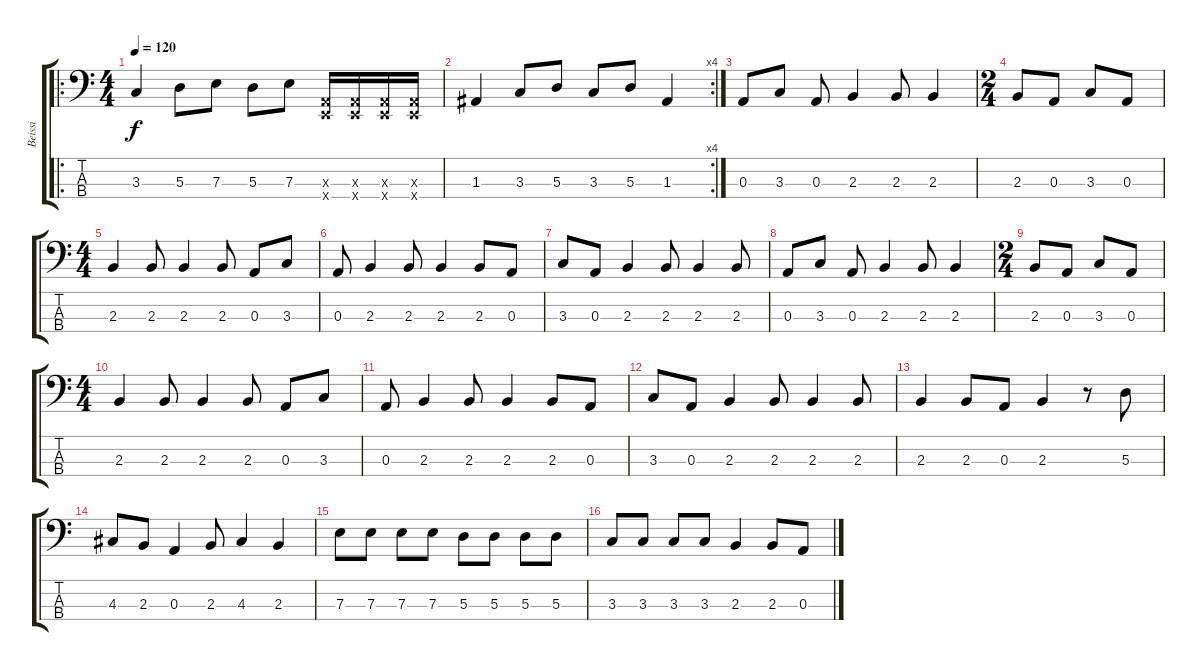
\track ("Beissi" "Beissi") {instrument electricbassfinger}
\staff {score tabs}
\tuning (G2 D2 A1 E1) {hide}
\ro
\ts (4 4)
\tempo 120
\clef f4
\ks c
3.3.4{dy f instrument electricbassfinger} 5.3.8 7.3.8 5.3.8 7.3.8 (0.3{x} 0.4{x}).16 (0.3{x} 0.4{x}).16 (0.3{x} 0.4{x}).16 (0.3{x} 0.4{x}).16 |
\rc 4
1.3.4 3.3.8 5.3.8 3.3.8 5.3.8 1.3.4 |
0.3.8 3.3.8 0.3.8 2.3.4 2.3.8 2.3.4 |
\ts (2 4)
2.3.8 0.3.8 3.3.8 0.3.8 |
\ts (4 4)
2.3.4 2.3.8 2.3.4 2.3.8 0.3.8 3.3.8 |
0.3.8 2.3.4 2.3.8 2.3.4 2.3.8 0.3.8 |
3.3.8 0.3.8 2.3.4 2.3.8 2.3.4 2.3.8 |
0.3.8 3.3.8 0.3.8 2.3.4 2.3.8 2.3.4 |
\ts (2 4)
2.3.8 0.3.8 3.3.8 0.3.8 |
\ts (4 4)
2.3.4 2.3.8 2.3.4 2.3.8 0.3.8 3.3.8 |
0.3.8 2.3.4 2.3.8 2.3.4 2.3.8 0.3.8 |
3.3.8 0.3.8 2.3.4 2.3.8 2.3.4 2.3.8 |
2.3.4 2.3.8 0.3.8 2.3.4 r.8 5.3.8 |
4.3.8 2.3.8 0.3.4 2.3.8 4.3.4 2.3.4 |
7.3.8 7.3.8 7.3.8 7.3.8 5.3.8 5.3.8 5.3.8 5.3.8 |
3.3.8 3.3.8 3.3.8 3.3.8 2.3.4 2.3.8 0.3.8
